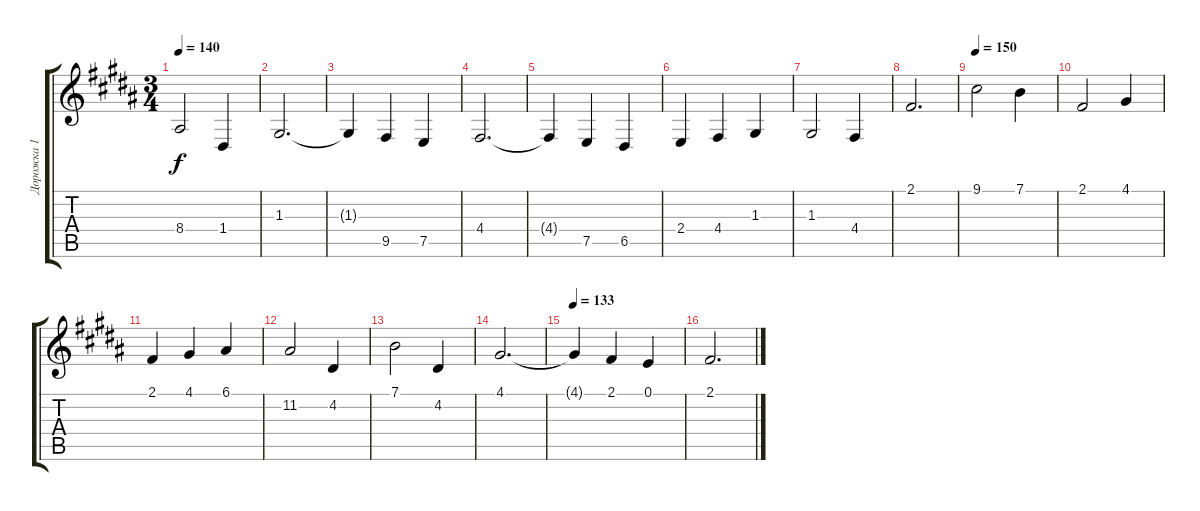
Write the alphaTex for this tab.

\track ("Дорожка 1" "Дорожка 1") {instrument acousticgrandpiano}
\staff {score tabs}
\tuning (E4 B3 G3 D3 A2 E2) {hide}
\ts (3 4)
\tempo 140
\clef g2
\ks b
8.4.2{dy f} 1.4.4 |
1.3.2{d} |
1.3{t}.4 9.5.4 7.5.4 |
4.4.2{d} |
4.4{t}.4 7.5.4 6.5.4 |
2.4.4 4.4.4 1.3.4 |
1.3.2 4.4.4 |
2.1.2{d} |
\tempo 150
9.1.2 7.1.4 |
2.1.2 4.1.4 |
2.1.4 4.1.4 6.1.4 |
11.2.2 4.2.4 |
7.1.2 4.2.4 |
4.1.2{d} |
\tempo 133
4.1{t}.4 2.1.4 0.1.4 |
2.1.2{d}
